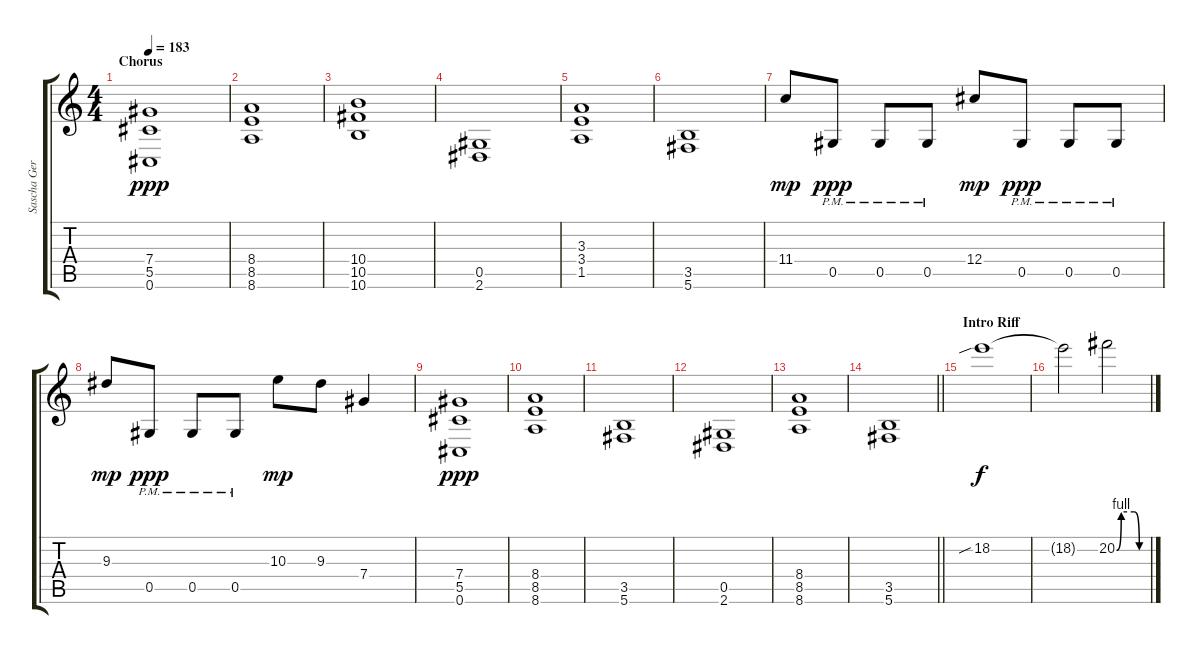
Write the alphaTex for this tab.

\track ("Sascha Gerstner" "Sascha Ger") {instrument distortionguitar}
\staff {score tabs}
\tuning (Eb4 Bb3 Gb3 Db3 Ab2 Db2) {hide}
\ts (4 4)
\section ("" "Chorus")
\tempo 183
\clef g2
\ks c
(7.4 5.5 0.6).1{dy ppp volume 14 instrument distortionguitar} |
(8.4 8.5 8.6).1 |
(10.4 10.5 10.6).1 |
(0.5 2.6).1 |
(3.3 3.4 1.5).1 |
(3.5 5.6).1 |
11.4.8{dy mp} 0.5{pm}.8{dy ppp} 0.5{pm}.8 0.5{pm}.8 12.4.8{dy mp} 0.5{pm}.8{dy ppp} 0.5{pm}.8 0.5{pm}.8 |
9.3.8{dy mp} 0.5{pm}.8{dy ppp} 0.5{pm}.8 0.5{pm}.8 10.3.8{dy mp} 9.3.8 7.4.4 |
(7.4 5.5 0.6).1{dy ppp} |
(8.4 8.5 8.6).1 |
(3.5 5.6).1 |
(0.5 2.6).1 |
(8.4 8.5 8.6).1 |
\barLineRight lightlight
(3.5 5.6).1 |
\section ("" "Intro Riff")
18.2{sib}.1{dy f volume 11} |
18.2{t}.2 20.2{be (custom 0 0 9 4 35 4 45 0 60 0)}.2
